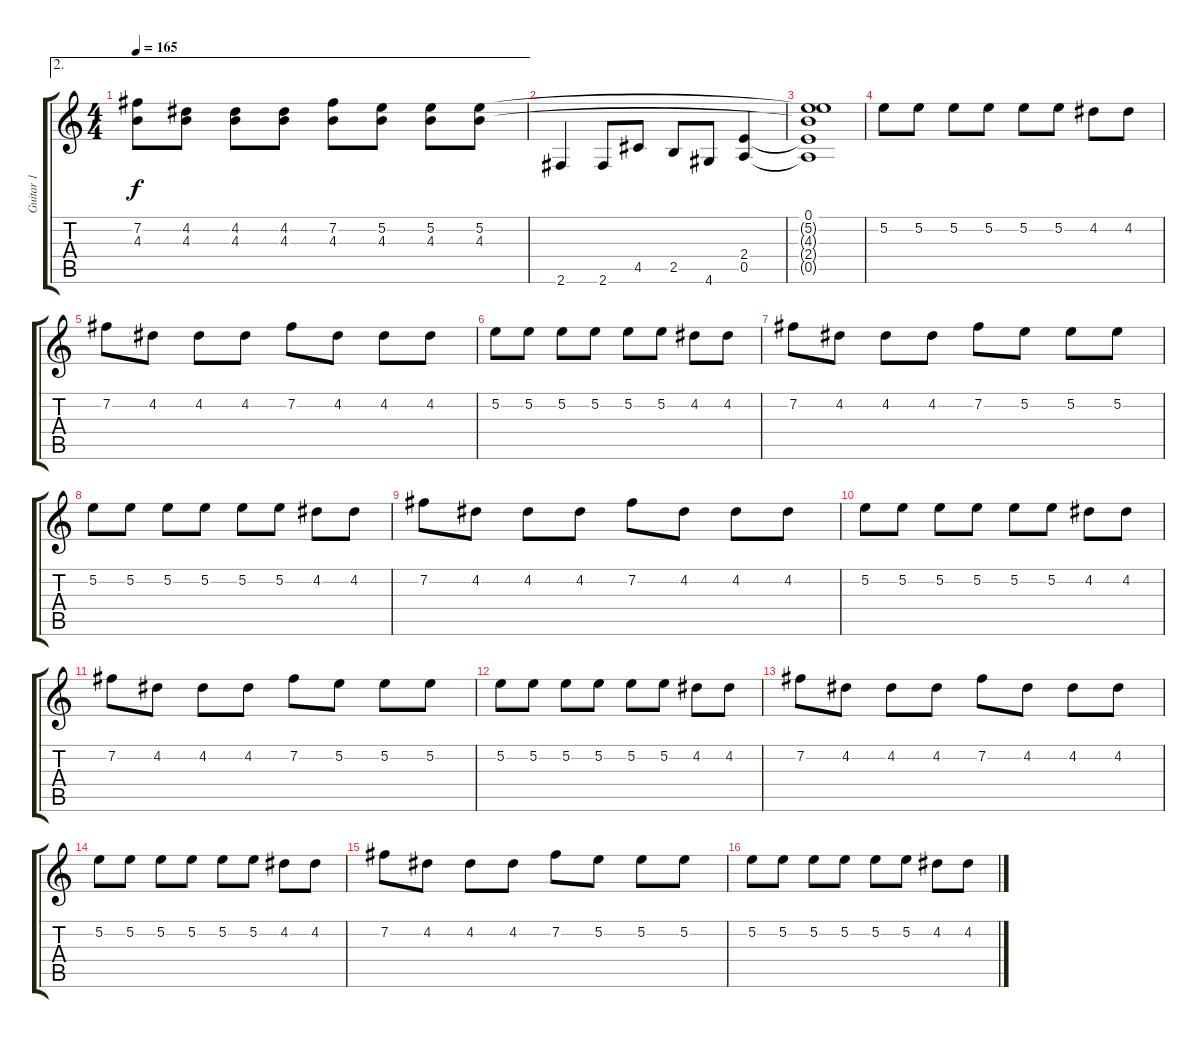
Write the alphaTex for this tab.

\track ("Guitar 1" "Guitar 1") {instrument distortionguitar}
\staff {score tabs}
\tuning (E4 B3 G3 D3 A2 E2) {hide}
\ae 2
\ts (4 4)
\tempo 165
\clef g2
\ks c
(7.2 4.3).8{dy f} (4.2 4.3).8 (4.2 4.3).8 (4.2 4.3).8 (7.2 4.3).8 (5.2 4.3).8 (5.2 4.3).8 (5.2 4.3).8 |
2.6.4 2.6.8 4.5.8 2.5.8 4.6.8 (2.4 0.5).4 |
(0.1 5.2{t} 4.3{t} 2.4{t} 0.5{t}).1 |
5.2.8 5.2.8 5.2.8 5.2.8 5.2.8 5.2.8 4.2.8 4.2.8 |
7.2.8 4.2.8 4.2.8 4.2.8 7.2.8 4.2.8 4.2.8 4.2.8 |
5.2.8 5.2.8 5.2.8 5.2.8 5.2.8 5.2.8 4.2.8 4.2.8 |
7.2.8 4.2.8 4.2.8 4.2.8 7.2.8 5.2.8 5.2.8 5.2.8 |
5.2.8 5.2.8 5.2.8 5.2.8 5.2.8 5.2.8 4.2.8 4.2.8 |
7.2.8 4.2.8 4.2.8 4.2.8 7.2.8 4.2.8 4.2.8 4.2.8 |
5.2.8 5.2.8 5.2.8 5.2.8 5.2.8 5.2.8 4.2.8 4.2.8 |
7.2.8 4.2.8 4.2.8 4.2.8 7.2.8 5.2.8 5.2.8 5.2.8 |
5.2.8 5.2.8 5.2.8 5.2.8 5.2.8 5.2.8 4.2.8 4.2.8 |
7.2.8 4.2.8 4.2.8 4.2.8 7.2.8 4.2.8 4.2.8 4.2.8 |
5.2.8 5.2.8 5.2.8 5.2.8 5.2.8 5.2.8 4.2.8 4.2.8 |
7.2.8 4.2.8 4.2.8 4.2.8 7.2.8 5.2.8 5.2.8 5.2.8 |
5.2.8 5.2.8 5.2.8 5.2.8 5.2.8 5.2.8 4.2.8 4.2.8
